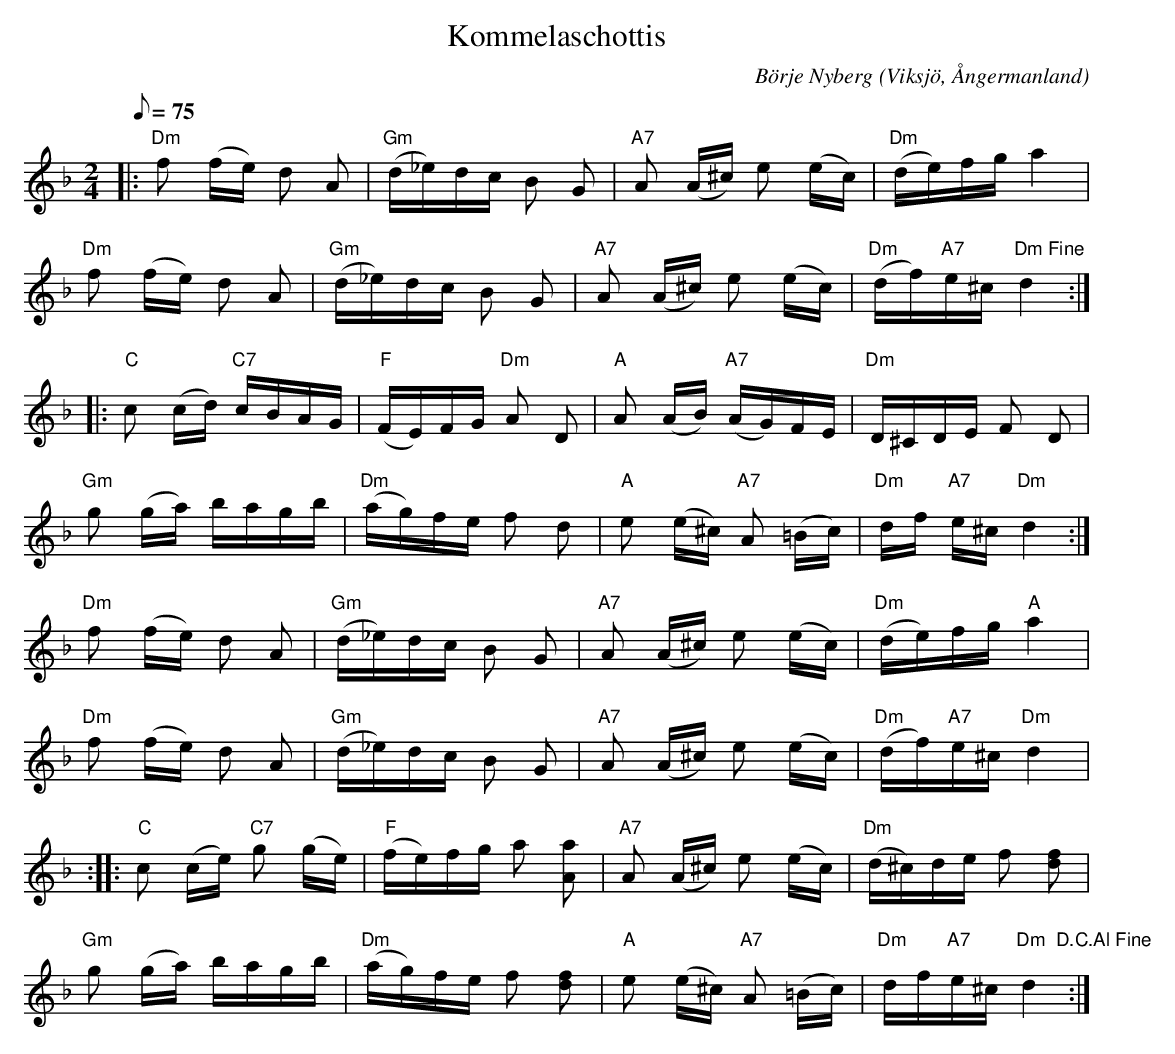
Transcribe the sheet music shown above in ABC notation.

X:1
T:Kommelaschottis
C:Börje Nyberg
O:Viksjö, Ångermanland
M:2/4
L:1/8
Q:75
K:Dm
|: "Dm"f (f/2e/2) d A | "Gm"(d/2_e/2)d/2c/2 B G | "A7"A (A/2^c/2) e (e/2c/2) |"Dm"(d/2e/2)f/2g/2 a2 |
"Dm"f (f/2e/2) d A | "Gm" (d/2_e/2)d/2c/2 B G | "A7"A (A/2^c/2) e (e/2c/2) | "Dm"(d/2f/2)"A7"e/2^c/2 "Dm Fine"d2::
"C"c (c/2d/2) "C7"c/2B/2A/2G/2 | "F"(F/2E/2)F/2G/2 "Dm"A D | "A"A (A/2B/2) "A7"(A/2G/2)F/2E/2 | "Dm"D/2^C/2D/2E/2 F D |
"Gm"g (g/2a/2) b/2a/2g/2b/2 | "Dm"(a/2g/2)f/2e/2 f d | "A"e (e/2^c/2) "A7"A (=B/2c/2) | "Dm"d/2f/2 "A7"e/2^c/2 "Dm"d2:|
"Dm"f (f/2e/2) d A | "Gm"(d/2_e/2)d/2c/2 B G | "A7"A (A/2^c/2) e (e/2c/2) | "Dm"(d/2e/2)f/2g/2 "A"a2 |
"Dm"f (f/2e/2) d A | "Gm"(d/2_e/2)d/2c/2 B G | "A7"A (A/2^c/2) e (e/2c/2) | "Dm"(d/2f/2)"A7"e/2^c/2 "Dm"d2 |
:: "C"c (c/2e/2) "C7"g (g/2e/2) |"F"(f/2e/2)f/2g/2 a [aA] | "A7"A (A/2^c/2) e (e/2c/2) |"Dm"(d/2^c/2)d/2e/2 f [fd] |
"Gm"g (g/2a/2) b/2a/2g/2b/2 |"Dm"(a/2g/2)f/2e/2 f [df] | "A"e (e/2^c/2) "A7"A (=B/2c/2) | "Dm"d/2f/2"A7"e/2^c/2 "Dm  D.C.Al Fine"d2 :|
